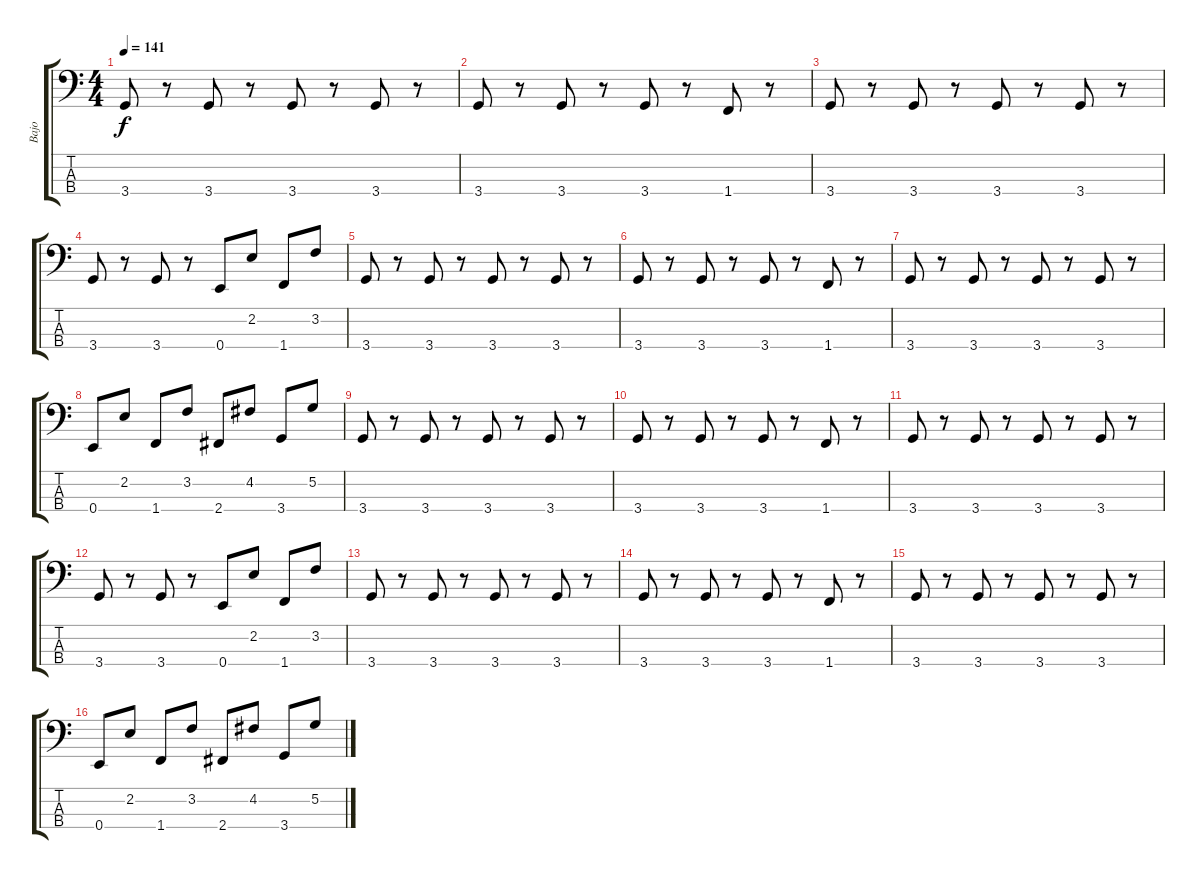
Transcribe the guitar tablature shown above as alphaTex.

\track ("Bajo" "Bajo") {instrument synthbass1}
\staff {score tabs}
\tuning (G2 D2 A1 E1) {hide}
\ts (4 4)
\tempo 141
\clef f4
\ks c
3.4.8{dy f instrument synthbass1} r.8 3.4.8 r.8 3.4.8 r.8 3.4.8 r.8 |
3.4.8 r.8 3.4.8 r.8 3.4.8 r.8 1.4.8 r.8 |
3.4.8 r.8 3.4.8 r.8 3.4.8 r.8 3.4.8 r.8 |
3.4.8 r.8 3.4.8 r.8 0.4.8 2.2.8 1.4.8 3.2.8 |
3.4.8 r.8 3.4.8 r.8 3.4.8 r.8 3.4.8 r.8 |
3.4.8 r.8 3.4.8 r.8 3.4.8 r.8 1.4.8 r.8 |
3.4.8 r.8 3.4.8 r.8 3.4.8 r.8 3.4.8 r.8 |
0.4.8 2.2.8 1.4.8 3.2.8 2.4.8 4.2.8 3.4.8 5.2.8 |
3.4.8 r.8 3.4.8 r.8 3.4.8 r.8 3.4.8 r.8 |
3.4.8 r.8 3.4.8 r.8 3.4.8 r.8 1.4.8 r.8 |
3.4.8 r.8 3.4.8 r.8 3.4.8 r.8 3.4.8 r.8 |
3.4.8 r.8 3.4.8 r.8 0.4.8 2.2.8 1.4.8 3.2.8 |
3.4.8 r.8 3.4.8 r.8 3.4.8 r.8 3.4.8 r.8 |
3.4.8 r.8 3.4.8 r.8 3.4.8 r.8 1.4.8 r.8 |
3.4.8 r.8 3.4.8 r.8 3.4.8 r.8 3.4.8 r.8 |
0.4.8 2.2.8 1.4.8 3.2.8 2.4.8 4.2.8 3.4.8 5.2.8
